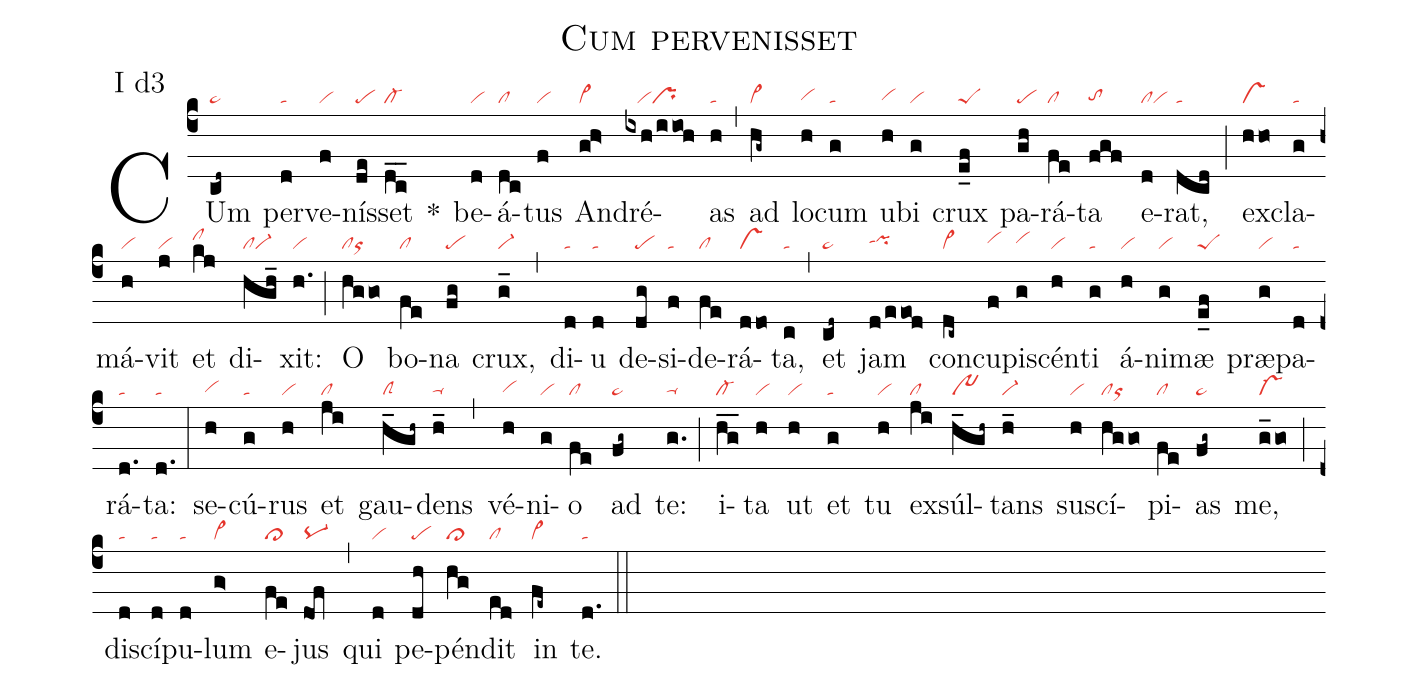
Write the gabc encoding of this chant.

name: Cum pervenisset;
annotation: I d3;
mode: 1;
nabc-lines: 1;
%%
(c4)
CUm(cd~|ta>) per(d|ta)ve(f|vi)nís(de|pe)set(dc__|cl-) *()
be(d|vi)á(dc|cl)tus(f|vi) An(gh>|vi>)dré(ixh/iio!h|///vipr)as(h|ta) (,)
ad(hg~|vi>) lo(h|vihg)cum(g|ta) u(h|vihg)bi(g|vi) crux(e_f|peS) pa(gh|pe)rá(fe|cl)ta(fgf|tohg) e(d|clvi)rat,(dcd|ta) (;)
ex(hho|vs)cla(g|ta)má(h|vi)vit(j|vi) et(kj|clhi) di(hgh_|clvi-)xit:(h.|vi) (;)
O(hggo|clor) bo(fe|cl)na(fg|pe) crux,(g_|vi-) (,)
di(d|ta)u(d|ta) de(dg|pe)si(f|ta)de(fe|cl)rá(ddo|vs)ta,(c|ta) (,)
et(cd~|ta>) jam(d/eeo!d|tahhpihh) con(dc~|vi>)cu(f|vihh)pi(g|vihh)scén(h|vi)ti(g|ta) á(h|vi)ni(g|vi)mæ(e_f|peS) præ(g|vi)pa(d|ta)rá(d.|ta)ta:(d.|ta) (:)
se(h|vihg)cú(g|ta)rus(h|vi) et(ji|cl) gau(h_gh~|clS)dens(h_|ta-hg) (,)
vé(h|vihg)ni(g|vi)o(fe|cl) ad(fg~|ta>) te:(g.|ta-hg) (;)
i(h_g_|cl-)ta(h|vi) ut(h|vi) et(g|ta) tu(h|vi) ex(ji|cl)súl(h_gh~|po~)tans(h_|vi-) su(h|vi)scí(hggo|clor)pi(fe|cl)as(fg~|ta>) me,(g_go|vs-) (;)
di(d|ta)scí(d|ta)pu(d|ta)lum(g>|vi>) e(fe|cl>)jus(dOf|pq-) (,)
qui(d|vi) pe(dh|pe)pén(hg|cl>)dit(ed|cl) in(fe~|vi>) te.(d.|ta) (::)
